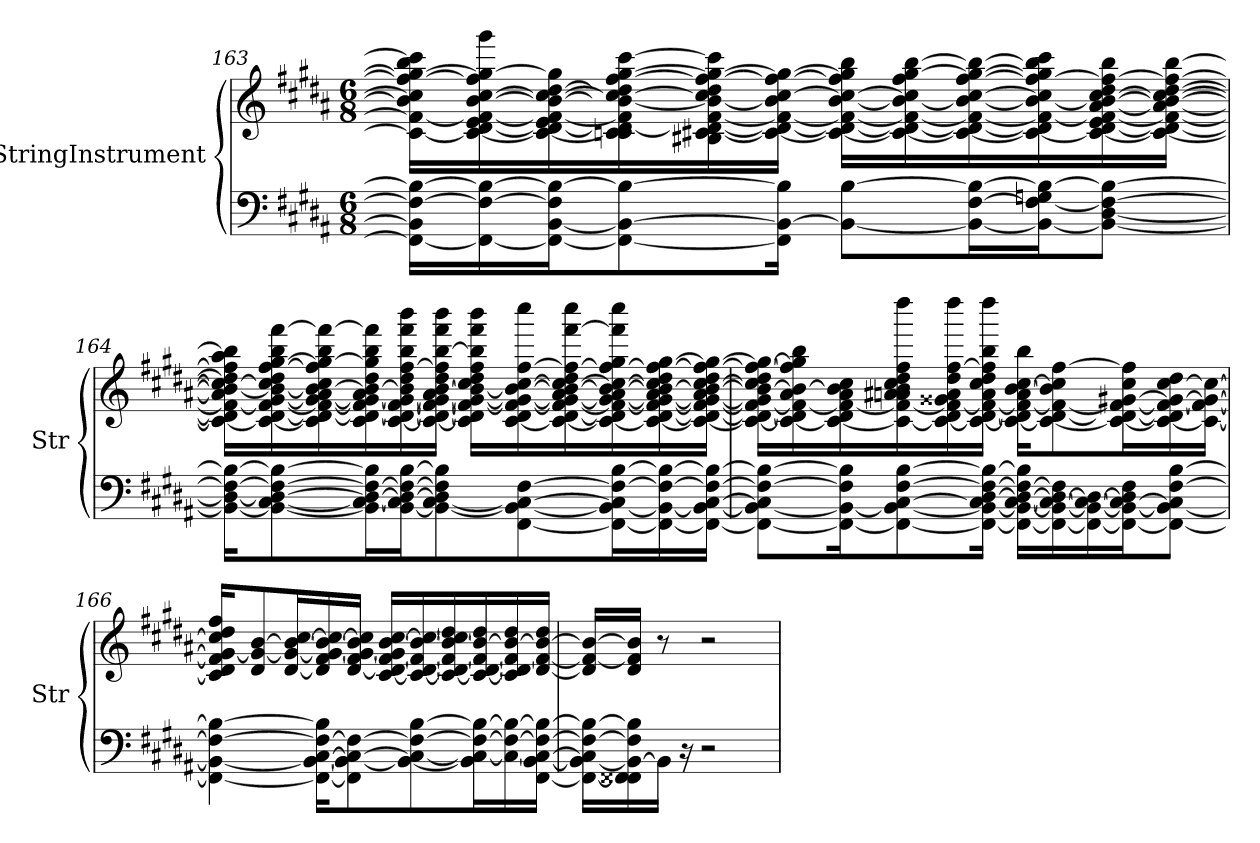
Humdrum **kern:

**kern	**kern
*part2	*part1
*staff2	*staff1
*I"StringInstrument	*I"StringInstrument
*I'Str	*I'Str
!!LO:LB:g=z
*clefF4	*clefG2
*k[f#c#g#d#a#]	*k[f#c#g#d#a#]
*M6/8	*M6/8
=163	=163
16FF#\_ 16BB\] 16F#\_ 16B\_LL	16c#\_ 16f#\_ 16b\] 16cc#\] 16ff#\_ 16gg#\_ 16bb\ 16ccc#\]LL
16FF#\_ 16F#\_ 16B\_	16c#\_ [16d#\ 16e\ 16f#\_ [16b\ [16cc#\ 16ff#\] 16gg#\_ 16ggg#\
16FF#\_ [16BB\ 16F#\] 16B\_J	16c#\_ 16d#\_ 16e\ 16f#\_ 16b\_ 16cc#\_ [16dd#\ 16gg#\]
8FF#\_ 8BB\_ 8B\_	16cn\ 16c#\] 16d#\_ 16f#\] 16b\_ 16cc#\_ 16dd#\] [16ff#\ [16gg#\ [16ccc#\
.	16B#X\ [16c#X\ 16d#\_ [16f#\ 16b\_ 16cc#\] 16dd#\ 16ff#\_ 16gg#\_ 16ccc#\]
16FF#\] 16BB\_ 16B\]Jk	16c#\_ 16d#\_ 16f#\_ 16b\] [16cc#\ 16ff#\_ 16gg#\_JJ
8BB\_ [8B\L	16c#\_ 16d#\_ 16f#\_ [16b\ 16cc#\_ 16ff#\] 16gg#\] 16bb\LL
.	16c#\_ 16d#\_ 16f#\_ 16b\_ 16cc#\] 16ff#\ [16gg#\ [16bb\
16BB\_ [16F#\ 16B\_L	16c#\_ 16d#\_ 16f#\_ 16b\_ [16cc#\ [16ff#\ 16gg#\_ 16bb\_
16BB\_ 16F#\_ 16Gn\ 16B\_J	16c#\_ 16d#\] 16f#\_ 16b\_ 16cc#\] 16ff#\_ 16gg#\] 16bb\] 16ccc#\
8BB\_ [8D#\ 8F#\_ 8B\_J	16c#\_ [16d#\ 16e\ 16f#\_ [16a#\ 16b\_ [16cc#\ 16dd#\ 16ff#\_ 16bb\
.	16c#\_ 16d#\_ 16f#\_ 16a#\_ 16b\_ 16cc#\_ [16dd#\ 16ff#\_ [16bb\JJ
!!LO:LB:g=z
=164	=164
16BB\_ 16D#\_ 16F#\_ 16B\_KL	16c#\_ 16d#\] 16f#\_ 16a#\] 16b\_ 16cc#\_ 16dd#\] 16ff#\] 16aa#\ 16bb\]LL
8BB\_ [8C#\ 8D#\_ 8F#\_ 8B\_	16c#\_ [16d#\ 16f#\_ [16g#\ 16b\_ 16cc#\] 16dd#\ [16ff#\ [16gg#\ 16bb\ [16fff#\
.	16c#\] 16d#\_ 16f#\_ 16g#\_ 16a#\ 16b\_ 16cc#\ 16ff#\] 16gg#\_ 16bb\ 16fff#\_
16BB\] 16C#\_ 16D#\_ 16F#\_ 16B\]L	16c#\ 16d#\_ 16f#\] 16g#\_ 16a#\ 16b\_ 16dd#\ 16gg#\] 16bb\ 16fff#\]
[16BB\ 16C#\] 16D#\_ 16F#\_ [16B\J	[16c#\ 16d#\_ [16f#\ 16g#\_ 16b\] 16dd#\ [16ff#\ 16bb\ 16fff#\ 16bbb\
8BB\_ [8C#\ 8D#\] 8F#\] 8B\]	16c#\_ 16d#\_ 16f#\_ 16g#\_ 16a#\ [16b\ 16dd#\ 16ff#\] [16bb\ 16fff#\ 16bbb\JJ
.	16c#\] 16d#\] 16f#\_ 16g#\_ 16b\_ 16cc#\ 16dd#\ 16ff#\ 16bb\] 16fff#\ 16bbb\LL
[8FF#\ 8BB\_ 8C#\_ [8F#\	[16c#\ 16d#\ 16f#\_ 16g#\_ 16b\_ [16cc#\ [16ff#\ 16cccc#\
.	16c#\_ [16d#\ 16f#\_ 16g#\_ 16a#\ 16b\_ 16cc#\_ 16dd#\ 16ff#\_ [16fff#\ 16cccc#\
16FF#\_ 16BB\_ 16C#\] 16F#\_ [16B\L	16c#\_ 16d#\] 16f#\_ 16g#\_ 16a#\ 16b\_ 16cc#\_ 16ff#\_ 16gg#\ 16fff#\] 16cccc#\
16FF#\_ 16BB\_ 16F#\_ 16B\_	16c#\_ [16d#\ 16f#\_ 16g#\_ 16a#\ 16b\_ 16cc#\] 16dd#\ 16ff#\_ [16gg#\
16FF#\_ 16BB\_ [16C#\ 16F#\_ 16B\_JJ	16c#\_ 16d#\_ 16f#\_ 16g#\_ 16a#\ 16b\_ [16cc#\ 16dd#\ 16ff#\_ 16gg#\_JJ
!!LO:LB:g=z
=165	=165
8FF#\_ 8BB\_ 8C#\] 8F#\_ 8B\_L	16c#\_ 16d#\_ 16f#\_ 16g#\] 16b\_ 16cc#\] 16dd#\ 16ff#\_ 16gg#\_LL
.	16c#\_ 16d#\] 16f#\_ 16a#\ 16b\_ 16ff#\] 16gg#\] 16bb\
16FF#\_ 16BB\_ 16F#\] 16B\]K	16c#\_ 16d#\ 16f#\_ 16a#\ 16b\] 16cc#\
8FF#\_ 8BB\_ [8C#\ [8F#\ [8B\	16c#\_ 16f#\_ 16an\ 16a#X\ 16b\ 16cc#\ 16dd#\ 16ff#\ 16dddd#\
.	16c#\_ 16d#\ 16f#\_ 16g##X\ 16a#\ 16dd#\ [16ff#\ 16dddd#\
16FF#\_ 16BB\_ 16C#\] [16D#\ 16F#\_ 16B\_Jk	16c#\_ [16d#\ 16f#\_ 16a#\ 16cc#\ 16dd#\ 16ff#\] 16bb\ 16dddd#\JJ
16FF#\_ 16BB\_ [16C#\ 16D#\_ 16F#\_ 16B\]LL	16c#\_ 16d#\] 16f#\_ 16a#\ [16b\ [16cc#\ 16bb\KL
16FF#\_ 16BB\_ 16C#\_ 16D#\_ 16F#\]	8c#\_ [8d#\ 8f#\_ 8b\] 8cc#\] [8ff#\
16FF#\_ 16BB\_ 16C#\_ 16D#\_	.
16FF#\_ 16BB\_ 16C#\_ 16D#\] 16F#\J	16c#\_ 16d#\_ 16f#\_ [16g#X\ 16cc#\ 16ff#\]L
8FF#\_ 8BB\_ 8C#\] [8F#\ [8B\J	16c#\_ 16d#\] 16f#\_ 16g#\_ [16cc#\ 16dd#\
.	16c#\_ 16f#\_ 16g#\_ 16cc#\_JJ
!!LO:LB:g=z
=166	=166
4FF#\_ 4BB\_ 4F#\_ 4B\_	16c#/] 16d#/ 16f#/] 16g#/_ 16cc#/] 16dd#/ 16ff#/KL
.	8d#/ 8g#/_ [8b/
.	[16d#/ 16g#/_ 16b/_ [16cc#/L
16FF#\_ 16BB\_ [16C#\ 16F#\_ 16B\]KL	16d#/] 16f#/ 16g#/_ 16b/_ 16cc#/_
8FF#\] 8BB\_ 8C#\_ 8F#\_	[16d#/ 16f#/ 16g#/_ 16b/] 16cc#/]JJ
.	[16c#/ 16d#/] [16f#/ 16g#/] [16b/ [16cc#/LL
8BB\_ 8C#\_ 8F#\_ [8B\	16c#/_ [16d#/ 16f#/_ 16b/_ 16cc#/_
.	16c#/_ 16d#/] 16f#/_ 16b/_ 16cc#/] 16dd#/
16BB\] 16C#\_ 16F#\_ 16B\_L	16c#/_ [16d#/ 16f#/_ 16b/_ 16dd#/
16C#\_ 16F#\_ 16B\_	16c#/] 16d#/] 16f#/_ 16b/_ 16dd#/
[16FF#\ [16BB\ 16C#\_ 16F#\_ 16B\_JJ	[16d#/ 16f#/_ 16b/_ 16dd#/JJ
=167	=167
16FF#\_ 16BB\_ 16C#\] 16F#\_ 16B\_LL	16d#/] 16f#/_ 16b/_LL
16FF#\] 16FF##X\ 16BB\_ 16F#\] 16B\]	16d#/ 16f#/] 16b/]JJ
16BB\JJ]	8r
16r	.
2r	2r
=	=
*-	*-
